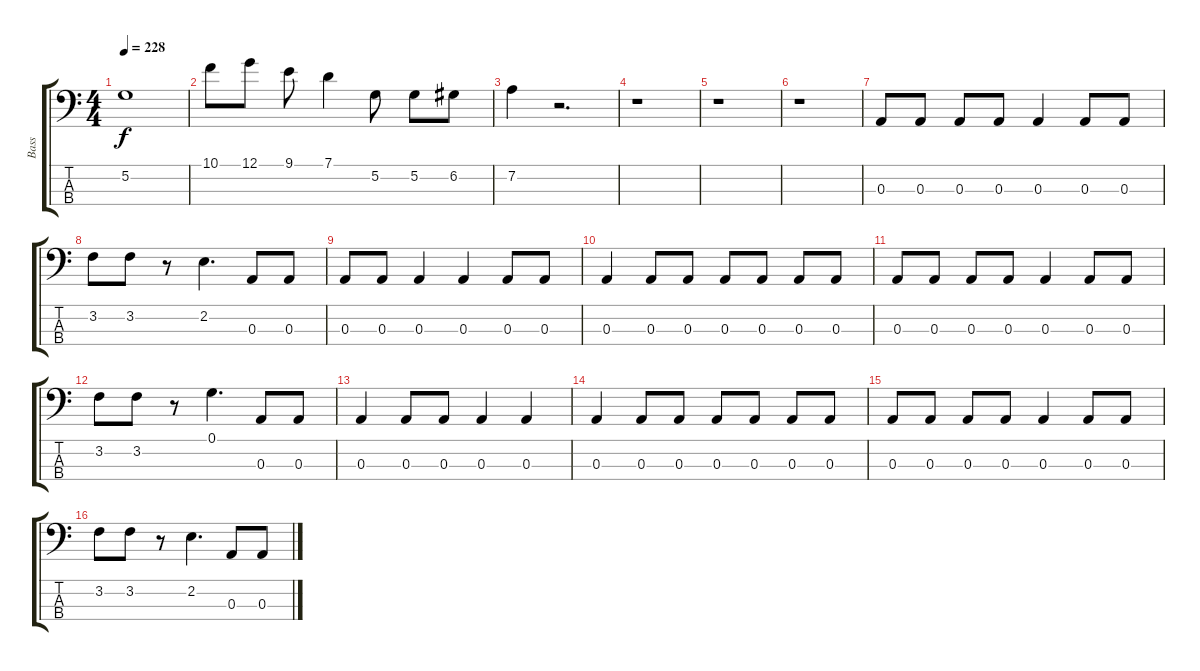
\track ("Bass" "Bass") {instrument electricbasspick}
\staff {score tabs}
\tuning (G2 D2 A1 E1) {hide}
\ts (4 4)
\tempo 228
\clef f4
\ks c
5.2.1{dy f} |
10.1.8 12.1.8 9.1.8 7.1.4 5.2.8 5.2.8 6.2.8 |
7.2.4 r.2{d} |
r.1 |
r.1 |
r.1 |
0.3.8 0.3.8 0.3.8 0.3.8 0.3.4 0.3.8 0.3.8 |
3.2.8 3.2.8 r.8 2.2.4{d} 0.3.8 0.3.8 |
0.3.8 0.3.8 0.3.4 0.3.4 0.3.8 0.3.8 |
0.3.4 0.3.8 0.3.8 0.3.8 0.3.8 0.3.8 0.3.8 |
0.3.8 0.3.8 0.3.8 0.3.8 0.3.4 0.3.8 0.3.8 |
3.2.8 3.2.8 r.8 0.1.4{d} 0.3.8 0.3.8 |
0.3.4 0.3.8 0.3.8 0.3.4 0.3.4 |
0.3.4 0.3.8 0.3.8 0.3.8 0.3.8 0.3.8 0.3.8 |
0.3.8 0.3.8 0.3.8 0.3.8 0.3.4 0.3.8 0.3.8 |
3.2.8 3.2.8 r.8 2.2.4{d} 0.3.8 0.3.8
